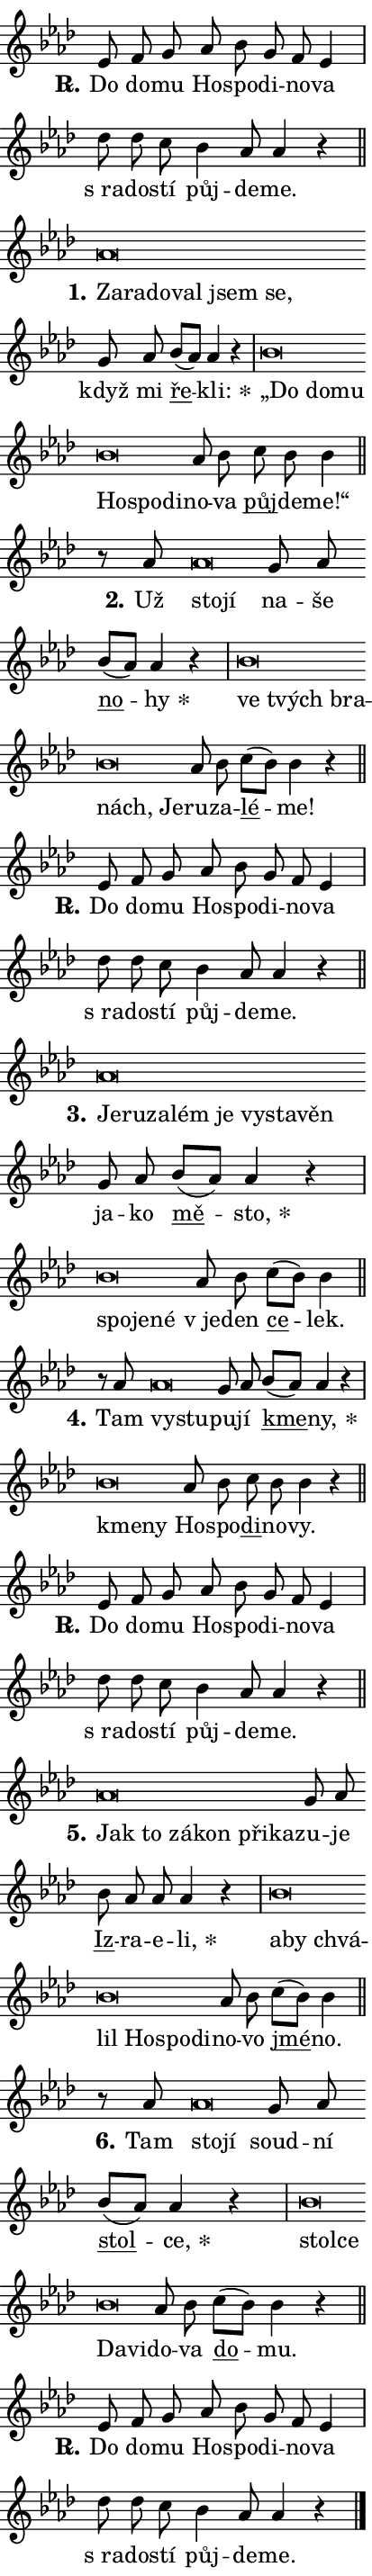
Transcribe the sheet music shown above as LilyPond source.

\version "2.24.0"
\header { tagline = "" }
\paper {
  indent = 0\cm
  top-margin = 0\cm
  right-margin = 0.13\cm % to fit lyric hyphens
  bottom-margin = 0\cm
  left-margin = 0\cm
  paper-width = 7\cm
  page-breaking = #ly:one-page-breaking
  system-system-spacing.basic-distance = #11
  score-system-spacing.basic-distance = #11
  ragged-last = ##f
}


%% Author: Thomas Morley
%% https://lists.gnu.org/archive/html/lilypond-user/2020-05/msg00002.html
#(define (line-position grob)
"Returns position of @var[grob} in current system:
   @code{'start}, if at first time-step
   @code{'end}, if at last time-step
   @code{'middle} otherwise
"
  (let* ((col (ly:item-get-column grob))
         (ln (ly:grob-object col 'left-neighbor))
         (rn (ly:grob-object col 'right-neighbor))
         (col-to-check-left (if (ly:grob? ln) ln col))
         (col-to-check-right (if (ly:grob? rn) rn col))
         (break-dir-left
           (and
             (ly:grob-property col-to-check-left 'non-musical #f)
             (ly:item-break-dir col-to-check-left)))
         (break-dir-right
           (and
             (ly:grob-property col-to-check-right 'non-musical #f)
             (ly:item-break-dir col-to-check-right))))
        (cond ((eqv? 1 break-dir-left) 'start)
              ((eqv? -1 break-dir-right) 'end)
              (else 'middle))))

#(define (tranparent-at-line-position vctor)
  (lambda (grob)
  "Relying on @code{line-position} select the relevant enry from @var{vctor}.
Used to determine transparency,"
    (case (line-position grob)
      ((end) (not (vector-ref vctor 0)))
      ((middle) (not (vector-ref vctor 1)))
      ((start) (not (vector-ref vctor 2))))))

noteHeadBreakVisibility =
#(define-music-function (break-visibility)(vector?)
"Makes @code{NoteHead}s transparent relying on @var{break-visibility}"
#{
  \override NoteHead.transparent =
    #(tranparent-at-line-position break-visibility)
#})

#(define delete-ledgers-for-transparent-note-heads
  (lambda (grob)
    "Reads whether a @code{NoteHead} is transparent.
If so this @code{NoteHead} is removed from @code{'note-heads} from
@var{grob}, which is supposed to be @code{LedgerLineSpanner}.
As a result ledgers are not printed for this @code{NoteHead}"
    (let* ((nhds-array (ly:grob-object grob 'note-heads))
           (nhds-list
             (if (ly:grob-array? nhds-array)
                 (ly:grob-array->list nhds-array)
                 '()))
           ;; Relies on the transparent-property being done before
           ;; Staff.LedgerLineSpanner.after-line-breaking is executed.
           ;; This is fragile ...
           (to-keep
             (remove
               (lambda (nhd)
                 (ly:grob-property nhd 'transparent #f))
               nhds-list)))
      ;; TODO find a better method to iterate over grob-arrays, similiar
      ;; to filter/remove etc for lists
      ;; For now rebuilt from scratch
      (set! (ly:grob-object grob 'note-heads)  '())
      (for-each
        (lambda (nhd)
          (ly:pointer-group-interface::add-grob grob 'note-heads nhd))
        to-keep))))

squashNotes = {
  \override NoteHead.X-extent = #'(-0.2 . 0.2)
  \override NoteHead.Y-extent = #'(-0.75 . 0)
  \override NoteHead.stencil =
    #(lambda (grob)
       (let ((pos (ly:grob-property grob 'staff-position)))
         (begin
           (if (< pos -7) (display "ERROR: Lower brevis then expected\n") (display ""))
           (if (<= pos -6) ly:text-interface::print ly:note-head::print))))
}
unSquashNotes = {
  \revert NoteHead.X-extent
  \revert NoteHead.Y-extent
  \revert NoteHead.stencil
}

hideNotes = \noteHeadBreakVisibility #begin-of-line-visible
unHideNotes = \noteHeadBreakVisibility #all-visible

% work-around for resetting accidentals
% https://lilypond.org/doc/v2.23/Documentation/notation/displaying-rhythms#unmetered-music
cadenzaMeasure = {
  \cadenzaOff
  \partial 1024 s1024
  \cadenzaOn
}

#(define-markup-command (accent layout props text) (markup?)
  "Underline accented syllable"
  (interpret-markup layout props
    #{\markup \override #'(offset . 4.3) \underline { #text }#}))

responsum = \markup \concat {
  "R" \hspace #-1.05 \path #0.1 #'((moveto 0 0.07) (lineto 0.9 0.8)) \hspace #0.05 "."
}

spaceSize = #0.6828661417322834 % exact space size for TeX Gyre Schola

\layout {
  \context {
    \Staff
    \remove "Time_signature_engraver"
    \override LedgerLineSpanner.after-line-breaking = #delete-ledgers-for-transparent-note-heads
  }
  \context {
    \Lyrics {
      \override LyricSpace.minimum-distance = \spaceSize
      \override LyricText.font-name = #"TeX Gyre Schola"
      \override LyricText.font-size = 1
      \override StanzaNumber.font-name = #"TeX Gyre Schola Bold"
      \override StanzaNumber.font-size = 1
    }
  }
  \context {
    \Score 
    \override NoteHead.text =
      #(lambda (grob) 
        (let ((pos (ly:grob-property grob 'staff-position)))
          #{\markup {
            \combine
              \halign #-0.55 \raise #(if (= pos -6) 0 0.5) \override #'(thickness . 2) \draw-line #'(3.2 . 0)
              \musicglyph "noteheads.sM1"
          }#}))
  }
}

% magnetic-lyrics.ily
%
%   written by
%     Jean Abou Samra <jean@abou-samra.fr>
%     Werner Lemberg <wl@gnu.org>
%
%   adapted by
%     Jiri Hon <jiri.hon@gmail.com>
%
% Version 2022-Apr-15

% https://www.mail-archive.com/lilypond-user@gnu.org/msg149350.html

#(define (Left_hyphen_pointer_engraver context)
   "Collect syllable-hyphen-syllable occurrences in lyrics and store
them in properties.  This engraver only looks to the left.  For
example, if the lyrics input is @code{foo -- bar}, it does the
following.

@itemize @bullet
@item
Set the @code{text} property of the @code{LyricHyphen} grob between
@q{foo} and @q{bar} to @code{foo}.

@item
Set the @code{left-hyphen} property of the @code{LyricText} grob with
text @q{foo} to the @code{LyricHyphen} grob between @q{foo} and
@q{bar}.
@end itemize

Use this auxiliary engraver in combination with the
@code{lyric-@/text::@/apply-@/magnetic-@/offset!} hook."
   (let ((hyphen #f)
         (text #f))
     (make-engraver
      (acknowledgers
       ((lyric-syllable-interface engraver grob source-engraver)
        (set! text grob)))
      (end-acknowledgers
       ((lyric-hyphen-interface engraver grob source-engraver)
        ;(when (not (grob::has-interface grob 'lyric-space-interface))
          (set! hyphen grob)));)
      ((stop-translation-timestep engraver)
       (when (and text hyphen)
         (ly:grob-set-object! text 'left-hyphen hyphen))
       (set! text #f)
       (set! hyphen #f)))))

#(define (lyric-text::apply-magnetic-offset! grob)
   "If the space between two syllables is less than the value in
property @code{LyricText@/.details@/.squash-threshold}, move the right
syllable to the left so that it gets concatenated with the left
syllable.

Use this function as a hook for
@code{LyricText@/.after-@/line-@/breaking} if the
@code{Left_@/hyphen_@/pointer_@/engraver} is active."
   (let ((hyphen (ly:grob-object grob 'left-hyphen #f)))
     (when hyphen
       (let ((left-text (ly:spanner-bound hyphen LEFT)))
         (when (grob::has-interface left-text 'lyric-syllable-interface)
           (let* ((common (ly:grob-common-refpoint grob left-text X))
                  (this-x-ext (ly:grob-extent grob common X))
                  (left-x-ext
                   (begin
                     ;; Trigger magnetism for left-text.
                     (ly:grob-property left-text 'after-line-breaking)
                     (ly:grob-extent left-text common X)))
                  ;; `delta` is the gap width between two syllables.
                  (delta (- (interval-start this-x-ext)
                            (interval-end left-x-ext)))
                  (details (ly:grob-property grob 'details))
                  (threshold (assoc-get 'squash-threshold details 0.2)))
             (when (< delta threshold)
               (let* (;; We have to manipulate the input text so that
                      ;; ligatures crossing syllable boundaries are not
                      ;; disabled.  For languages based on the Latin
                      ;; script this is essentially a beautification.
                      ;; However, for non-Western scripts it can be a
                      ;; necessity.
                      (lt (ly:grob-property left-text 'text))
                      (rt (ly:grob-property grob 'text))
                      (is-space (grob::has-interface hyphen 'lyric-space-interface))
                      (space (if is-space " " ""))
                      (extra-delta (if is-space spaceSize 0))
                      ;; Append new syllable.
                      (ltrt-space (if (and (string? lt) (string? rt))
                                (string-append lt space rt)
                                (make-concat-markup (list lt space rt))))
                      ;; Right-align `ltrt` to the right side.
                      (ltrt-space-markup (grob-interpret-markup
                               grob
                               (make-translate-markup
                                (cons (interval-length this-x-ext) 0)
                                (make-right-align-markup ltrt-space)))))
                 (begin
                   ;; Don't print `left-text`.
                   (ly:grob-set-property! left-text 'stencil #f)
                   ;; Set text and stencil (which holds all collected
                   ;; syllables so far) and shift it to the left.
                   (ly:grob-set-property! grob 'text ltrt-space)
                   (ly:grob-set-property! grob 'stencil ltrt-space-markup)
                   (ly:grob-translate-axis! grob (- (- delta extra-delta)) X))))))))))


#(define (lyric-hyphen::displace-bounds-first grob)
   ;; Make very sure this callback isn't triggered too early.
   (let ((left (ly:spanner-bound grob LEFT))
         (right (ly:spanner-bound grob RIGHT)))
     (ly:grob-property left 'after-line-breaking)
     (ly:grob-property right 'after-line-breaking)
     (ly:lyric-hyphen::print grob)))

squashThreshold = #0.4

\layout {
  \context {
    \Lyrics
    \consists #Left_hyphen_pointer_engraver
    \override LyricText.after-line-breaking =
      #lyric-text::apply-magnetic-offset!
    \override LyricHyphen.stencil = #lyric-hyphen::displace-bounds-first
    \override LyricText.details.squash-threshold = \squashThreshold
    \override LyricHyphen.minimum-distance = 0
    \override LyricHyphen.minimum-length = \squashThreshold
  }
}

squashText = \override LyricText.details.squash-threshold = 9999
unSquashText = \override LyricText.details.squash-threshold = \squashThreshold

leftText = \override LyricText.self-alignment-X = #LEFT
unLeftText = \revert LyricText.self-alignment-X

starOffset = #(lambda (grob) 
                (let ((x_offset (ly:self-alignment-interface::aligned-on-x-parent grob)))
                  (if (= x_offset 0) 0 (+ x_offset 1.2))))

star = #(define-music-function (syllable)(string?)
"Append star separator at the end of a syllable"
#{
  \once \override LyricText.X-offset = #starOffset
  \lyricmode { \markup {
    #syllable
    \override #'((font-name . "TeX Gyre Schola Bold")) \hspace #0.2 \lower #0.65 \larger "*"
  } }
#})

starAccent = #(define-music-function (syllable)(string?)
"Append star separator at the end of a syllable and make accent"
#{
  \once \override LyricText.X-offset = #starOffset
  \lyricmode { \markup {
    \accent #syllable
    \override #'((font-name . "TeX Gyre Schola Bold")) \hspace #0.2 \lower #0.65 \larger "*"
  } }
#})

breath = #(define-music-function (syllable)(string?)
"Append breathing indicator at the end of a syllable"
#{
  \lyricmode { \markup { #syllable "+" } }
#})

optionalBreath = #(define-music-function (syllable)(string?)
"Append optional breathing indicator at the end of a syllable"
#{
  \lyricmode { \markup { #syllable "(+)" } }
#})


\score {
    <<
        \new Voice = "melody" { \cadenzaOn \key as \major \relative { es'8 f g as bes g f es4 \cadenzaMeasure \bar "|" des'8 des c \bar "" bes4 as8 as4 r \cadenzaMeasure \bar "||" \break } }
        \new Lyrics \lyricsto "melody" { \lyricmode { \set stanza = \responsum
Do do -- mu Ho -- spo -- di -- no -- va "s ra" -- do -- stí půj -- de -- me. } }
    >>
    \layout {}
}

\score {
    <<
        \new Voice = "melody" { \cadenzaOn \key as \major \relative { \squashNotes as'\breve*1/16 \hideNotes \breve*1/16 \bar "" \breve*1/16 \bar "" \breve*1/16 \bar "" \breve*1/16 \breve*1/16 \bar "" \unHideNotes \unSquashNotes g8 as \bar "" bes[( as)] as4 r \cadenzaMeasure \bar "|" \squashNotes bes\breve*1/16 \hideNotes \breve*1/16 \bar "" \breve*1/16 \bar "" \breve*1/16 \bar "" \breve*1/16 \breve*1/16 \bar "" \unHideNotes \unSquashNotes as8 bes \bar "" c bes bes4 \cadenzaMeasure \bar "||" \break } }
        \new Lyrics \lyricsto "melody" { \lyricmode { \set stanza = "1."
\leftText Za -- \squashText ra -- do -- val jsem se, \unLeftText \unSquashText když mi \markup \accent ře -- \star kli: \leftText „Do \squashText do -- mu Ho -- spo -- di -- \unLeftText \unSquashText no -- va \markup \accent půj -- de -- me!“ } }
    >>
    \layout {}
}

\score {
    <<
        \new Voice = "melody" { \cadenzaOn \key as \major \relative { r8 as'8 \squashNotes as\breve*1/16 \hideNotes \breve*1/16 \bar "" \unHideNotes \unSquashNotes g8 as \bar "" bes[( as)] as4 r \cadenzaMeasure \bar "|" \squashNotes bes\breve*1/16 \hideNotes \breve*1/16 \bar "" \breve*1/16 \bar "" \breve*1/16 \breve*1/16 \bar "" \unHideNotes \unSquashNotes as8 bes \bar "" c[( bes)] bes4 r \cadenzaMeasure \bar "||" \break } }
        \new Lyrics \lyricsto "melody" { \lyricmode { \set stanza = "2."
Už \leftText sto -- \squashText jí \unLeftText \unSquashText na -- še \markup \accent no -- \star hy \leftText ve \squashText tvých bra -- nách, Je -- \unLeftText \unSquashText ru -- za -- \markup \accent lé -- me! } }
    >>
    \layout {}
}

\score {
    <<
        \new Voice = "melody" { \cadenzaOn \key as \major \relative { es'8 f g as bes g f es4 \cadenzaMeasure \bar "|" des'8 des c \bar "" bes4 as8 as4 r \cadenzaMeasure \bar "||" \break } }
        \new Lyrics \lyricsto "melody" { \lyricmode { \set stanza = \responsum
Do do -- mu Ho -- spo -- di -- no -- va "s ra" -- do -- stí půj -- de -- me. } }
    >>
    \layout {}
}

\score {
    <<
        \new Voice = "melody" { \cadenzaOn \key as \major \relative { \squashNotes as'\breve*1/16 \hideNotes \breve*1/16 \bar "" \breve*1/16 \bar "" \breve*1/16 \bar "" \breve*1/16 \bar "" \breve*1/16 \bar "" \breve*1/16 \breve*1/16 \bar "" \unHideNotes \unSquashNotes g8 as \bar "" bes[( as)] as4 r \cadenzaMeasure \bar "|" \squashNotes bes\breve*1/16 \hideNotes \breve*1/16 \breve*1/16 \bar "" \unHideNotes \unSquashNotes as8 bes \bar "" c[( bes)] bes4 \cadenzaMeasure \bar "||" \break } }
        \new Lyrics \lyricsto "melody" { \lyricmode { \set stanza = "3."
\leftText Je -- \squashText ru -- za -- lém je vy -- sta -- věn \unLeftText \unSquashText ja -- ko \markup \accent mě -- \star sto, \leftText spo -- \squashText je -- né \unLeftText \unSquashText "v je" -- den \markup \accent ce -- lek. } }
    >>
    \layout {}
}

\score {
    <<
        \new Voice = "melody" { \cadenzaOn \key as \major \relative { r8 as'8 \squashNotes as\breve*1/16 \hideNotes \breve*1/16 \bar "" \unHideNotes \unSquashNotes g8 as \bar "" bes[( as)] as4 r \cadenzaMeasure \bar "|" \squashNotes bes\breve*1/16 \hideNotes \breve*1/16 \bar "" \unHideNotes \unSquashNotes as8 bes \bar "" c bes bes4 r \cadenzaMeasure \bar "||" \break } }
        \new Lyrics \lyricsto "melody" { \lyricmode { \set stanza = "4."
Tam \leftText vy -- \squashText stu -- \unLeftText \unSquashText pu -- jí \markup \accent kme -- \star ny, \leftText kme -- \squashText ny \unLeftText \unSquashText Ho -- spo -- \markup \accent di -- no -- vy. } }
    >>
    \layout {}
}

\score {
    <<
        \new Voice = "melody" { \cadenzaOn \key as \major \relative { es'8 f g as bes g f es4 \cadenzaMeasure \bar "|" des'8 des c \bar "" bes4 as8 as4 r \cadenzaMeasure \bar "||" \break } }
        \new Lyrics \lyricsto "melody" { \lyricmode { \set stanza = \responsum
Do do -- mu Ho -- spo -- di -- no -- va "s ra" -- do -- stí půj -- de -- me. } }
    >>
    \layout {}
}

\score {
    <<
        \new Voice = "melody" { \cadenzaOn \key as \major \relative { \squashNotes as'\breve*1/16 \hideNotes \breve*1/16 \bar "" \breve*1/16 \bar "" \breve*1/16 \bar "" \breve*1/16 \breve*1/16 \bar "" \unHideNotes \unSquashNotes g8 as \bar "" bes as as as4 r \cadenzaMeasure \bar "|" \squashNotes bes\breve*1/16 \hideNotes \breve*1/16 \bar "" \breve*1/16 \bar "" \breve*1/16 \bar "" \breve*1/16 \bar "" \breve*1/16 \breve*1/16 \bar "" \unHideNotes \unSquashNotes as8 bes \bar "" c[( bes)] bes4 \cadenzaMeasure \bar "||" \break } }
        \new Lyrics \lyricsto "melody" { \lyricmode { \set stanza = "5."
\leftText Jak \squashText to zá -- kon při -- ka -- \unLeftText \unSquashText zu -- je \markup \accent Iz -- ra -- e -- \star li, \leftText a -- \squashText by chvá -- lil Ho -- spo -- di -- \unLeftText \unSquashText no -- vo \markup \accent jmé -- no. } }
    >>
    \layout {}
}

\score {
    <<
        \new Voice = "melody" { \cadenzaOn \key as \major \relative { r8 as'8 \squashNotes as\breve*1/16 \hideNotes \breve*1/16 \bar "" \unHideNotes \unSquashNotes g8 as \bar "" bes[( as)] as4 r \cadenzaMeasure \bar "|" \squashNotes bes\breve*1/16 \hideNotes \breve*1/16 \bar "" \breve*1/16 \breve*1/16 \bar "" \unHideNotes \unSquashNotes as8 bes \bar "" c[( bes)] bes4 r \cadenzaMeasure \bar "||" \break } }
        \new Lyrics \lyricsto "melody" { \lyricmode { \set stanza = "6."
Tam \leftText sto -- \squashText jí \unLeftText \unSquashText soud -- ní \markup \accent stol -- \star ce, \leftText stol -- \squashText ce Da -- vi -- \unLeftText \unSquashText do -- va \markup \accent do -- mu. } }
    >>
    \layout {}
}

\score {
    <<
        \new Voice = "melody" { \cadenzaOn \key as \major \relative { es'8 f g as bes g f es4 \cadenzaMeasure \bar "|" des'8 des c \bar "" bes4 as8 as4 r \cadenzaMeasure \bar "||" \break } \bar "|." }
        \new Lyrics \lyricsto "melody" { \lyricmode { \set stanza = \responsum
Do do -- mu Ho -- spo -- di -- no -- va "s ra" -- do -- stí půj -- de -- me. } }
    >>
    \layout {}
}
